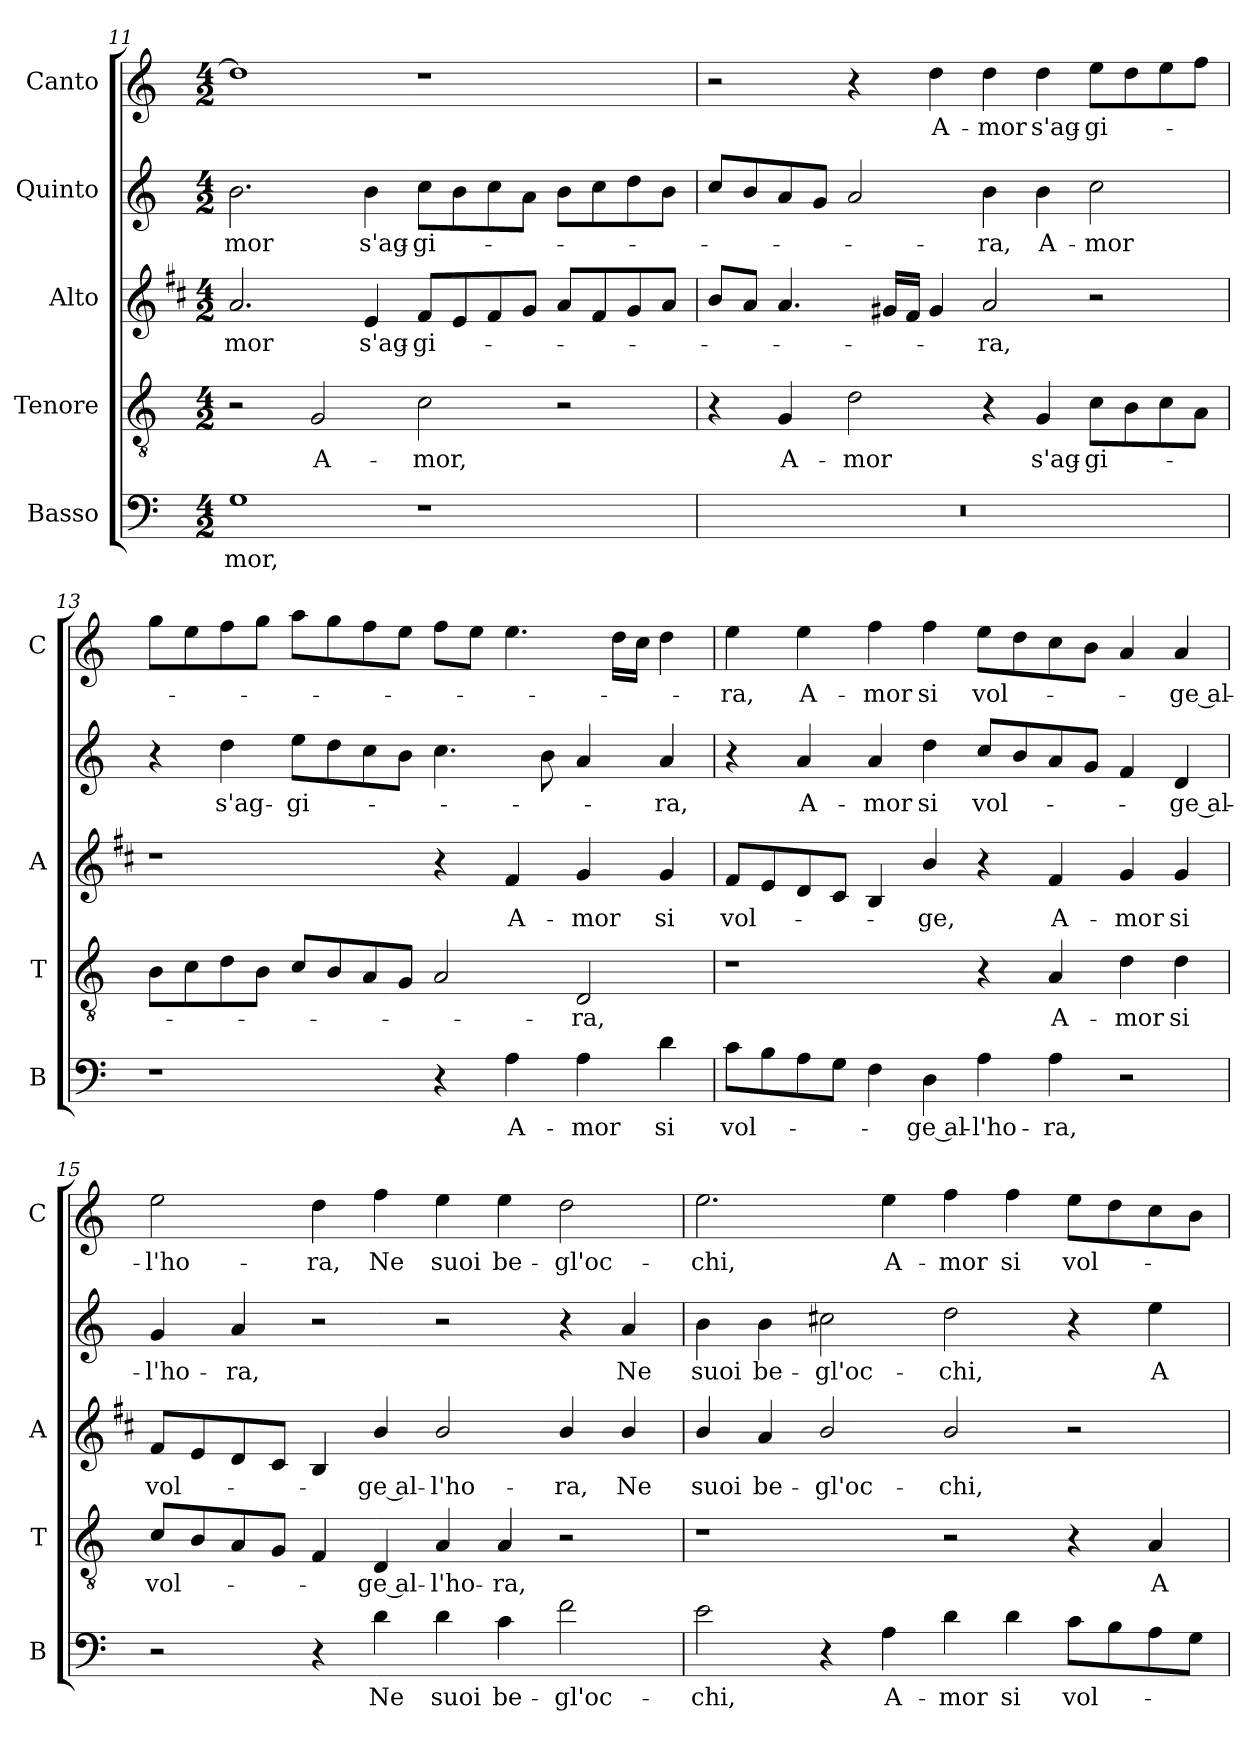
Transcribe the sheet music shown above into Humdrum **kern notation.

**kern	**text	**kern	**text	**kern	**text	**kern	**text	**kern	**text
*part5	*part5	*part4	*part4	*part3	*part3	*part2	*part2	*part1	*part1
*staff5	*staff5	*staff4	*staff4	*staff3	*staff3	*staff2	*staff2	*staff1	*staff1
*I"Basso	*	*I"Tenore	*	*I"Alto	*	*I"Quinto	*	*I"Canto	*
*I'B	*	*I'T	*	*I'A	*	*	*	*I'C	*
*clefF4	*	*clefGv2	*	*clefG2	*	*clefG2	*	*clefG2	*
*	*	*	*	*ITrd1c2	*	*	*	*	*
*k[]	*	*k[]	*	*k[]	*	*k[]	*	*k[]	*
*C:	*	*C:	*	*C:	*	*C:	*	*C:	*
*M4/2	*	*M4/2	*	*M4/2	*	*M4/2	*	*M4/2	*
=11	=11	=11	=11	=11	=11	=11	=11	=11	=11
!	!LO:LY:b	!	!	!	!LO:LY:b	!	!LO:LY:b	!	!
1G	-mor,	2r	.	2.g/	-mor	2.b\	-mor	1dd]	.
!	!	!	!LO:LY:b	!	!	!	!	!	!
.	.	2G/	A-	.	.	.	.	.	.
!	!	!	!	!	!LO:LY:b	!	!LO:LY:b	!	!
.	.	.	.	4d/	s'ag-	4b\	s'ag-	.	.
!	!	!	!LO:LY:b	!	!LO:LY:b	!	!LO:LY:b	!	!
1r	.	2c\	-mor,	8e/L	-gi-	8cc\L	-gi-	1r	.
.	.	.	.	8d/	.	8b\	.	.	.
.	.	.	.	8e/	.	8cc\	.	.	.
.	.	.	.	8f/J	.	8a\J	.	.	.
.	.	2r	.	8g/L	.	8b\L	.	.	.
.	.	.	.	8e/	.	8cc\	.	.	.
.	.	.	.	8f/	.	8dd\	.	.	.
.	.	.	.	8g/J	.	8b\J	.	.	.
=12	=12	=12	=12	=12	=12	=12	=12	=12	=12
0r	.	4r	.	8a/L	.	8cc/L	.	2r	.
.	.	.	.	8g/J	.	8b/	.	.	.
!	!	!	!LO:LY:b	!	!	!	!	!	!
.	.	4G/	A-	4.g/	.	8a/	.	.	.
.	.	.	.	.	.	8g/J	.	.	.
!	!	!	!LO:LY:b	!	!	!	!	!	!
.	.	2d\	-mor	.	.	2a/	.	4r	.
.	.	.	.	16f#X/LL	.	.	.	.	.
.	.	.	.	16e/JJ	.	.	.	.	.
!	!	!	!	!	!	!	!	!	!LO:LY:b
.	.	.	.	4f#/	.	.	.	4dd\	A-
!	!	!	!	!	!LO:LY:b	!	!LO:LY:b	!	!LO:LY:b
.	.	4r	.	2g/	-ra,	4b\	-ra,	4dd\	-mor
!	!	!	!LO:LY:b	!	!	!	!LO:LY:b	!	!LO:LY:b
.	.	4G/	s'ag-	.	.	4b\	A-	4dd\	s'ag-
!	!	!	!LO:LY:b	!	!	!	!LO:LY:b	!	!LO:LY:b
.	.	8c\L	-gi-	2r	.	2cc\	-mor	8ee\L	-gi-
.	.	8B\	.	.	.	.	.	8dd\	.
.	.	8c\	.	.	.	.	.	8ee\	.
.	.	8A\J	.	.	.	.	.	8ff\J	.
!!LO:LB:g=z
=13	=13	=13	=13	=13	=13	=13	=13	=13	=13
1r	.	8B\L	.	1r	.	4r	.	8gg\L	.
.	.	8c\	.	.	.	.	.	8ee\	.
!	!	!	!	!	!	!	!LO:LY:b	!	!
.	.	8d\	.	.	.	4dd\	s'ag-	8ff\	.
.	.	8B\J	.	.	.	.	.	8gg\J	.
!	!	!	!	!	!	!	!LO:LY:b	!	!
.	.	8c/L	.	.	.	8ee\L	-gi-	8aa\L	.
.	.	8B/	.	.	.	8dd\	.	8gg\	.
.	.	8A/	.	.	.	8cc\	.	8ff\	.
.	.	8G/J	.	.	.	8b\J	.	8ee\J	.
4r	.	2A/	.	4r	.	4.cc\	.	8ff\L	.
.	.	.	.	.	.	.	.	8ee\J	.
!	!LO:LY:b	!	!	!	!LO:LY:b	!	!	!	!
4A\	A-	.	.	4e/	A-	.	.	4.ee\	.
.	.	.	.	.	.	8b\	.	.	.
!	!LO:LY:b	!	!LO:LY:b	!	!LO:LY:b	!	!	!	!
4A\	-mor	2D/	-ra,	4f/	-mor	4a/	.	.	.
.	.	.	.	.	.	.	.	16dd\LL	.
.	.	.	.	.	.	.	.	16cc\JJ	.
!	!LO:LY:b	!	!	!	!LO:LY:b	!	!LO:LY:b	!	!
4d\	si	.	.	4f/	si	4a/	-ra,	4dd\	.
=14	=14	=14	=14	=14	=14	=14	=14	=14	=14
!	!LO:LY:b	!	!	!	!LO:LY:b	!	!	!	!LO:LY:b
8c\L	vol-	1r	.	8e/L	vol-	4r	.	4ee\	-ra,
8B\	.	.	.	8d/	.	.	.	.	.
!	!	!	!	!	!	!	!LO:LY:b	!	!LO:LY:b
8A\	.	.	.	8c/	.	4a/	A-	4ee\	A-
8G\J	.	.	.	8B/J	.	.	.	.	.
!	!	!	!	!	!	!	!LO:LY:b	!	!LO:LY:b
4F\	.	.	.	4A/	.	4a/	-mor	4ff\	-mor
!	!LO:LY:b	!	!	!	!LO:LY:b	!	!LO:LY:b	!	!LO:LY:b
4D\	-ge al-	.	.	4a/	-ge,	4dd\	si	4ff\	si
!	!LO:LY:b	!	!	!	!	!	!LO:LY:b	!	!LO:LY:b
4A\	-l'ho-	4r	.	4r	.	8cc/L	vol-	8ee\L	vol-
.	.	.	.	.	.	8b/	.	8dd\	.
!	!LO:LY:b	!	!LO:LY:b	!	!LO:LY:b	!	!	!	!
4A\	-ra,	4A/	A-	4e/	A-	8a/	.	8cc\	.
.	.	.	.	.	.	8g/J	.	8b\J	.
!	!	!	!LO:LY:b	!	!LO:LY:b	!	!	!	!
2r	.	4d\	-mor	4f/	-mor	4f/	.	4a/	.
!	!	!	!LO:LY:b	!	!LO:LY:b	!	!LO:LY:b	!	!LO:LY:b
.	.	4d\	si	4f/	si	4d/	-ge al-	4a/	-ge al-
=15	=15	=15	=15	=15	=15	=15	=15	=15	=15
!	!	!	!LO:LY:b	!	!LO:LY:b	!	!LO:LY:b	!	!LO:LY:b
2r	.	8c/L	vol-	8e/L	vol-	4g/	-l'ho-	2ee\	-l'ho-
.	.	8B/	.	8d/	.	.	.	.	.
!	!	!	!	!	!	!	!LO:LY:b	!	!
.	.	8A/	.	8c/	.	4a/	-ra,	.	.
.	.	8G/J	.	8B/J	.	.	.	.	.
!	!	!	!	!	!	!	!	!	!LO:LY:b
4r	.	4F/	.	4A/	.	2r	.	4dd\	-ra,
!	!LO:LY:b	!	!LO:LY:b	!	!LO:LY:b	!	!	!	!LO:LY:b
4d\	Ne	4D/	-ge al-	4a/	-ge al-	.	.	4ff\	Ne
!	!LO:LY:b	!	!LO:LY:b	!	!LO:LY:b	!	!	!	!LO:LY:b
4d\	suoi	4A/	-l'ho-	2a/	-l'ho-	2r	.	4ee\	suoi
!	!LO:LY:b	!	!LO:LY:b	!	!	!	!	!	!LO:LY:b
4c\	be-	4A/	-ra,	.	.	.	.	4ee\	be-
!	!LO:LY:b	!	!	!	!LO:LY:b	!	!	!	!LO:LY:b
2f\	-gl'oc-	2r	.	4a/	-ra,	4r	.	2dd\	-gl'oc-
!	!	!	!	!	!LO:LY:b	!	!LO:LY:b	!	!
.	.	.	.	4a/	Ne	4a/	Ne	.	.
!!LO:LB:g=z
=16	=16	=16	=16	=16	=16	=16	=16	=16	=16
!	!LO:LY:b	!	!	!	!LO:LY:b	!	!LO:LY:b	!	!LO:LY:b
2e\	-chi,	1r	.	4a/	suoi	4b\	suoi	2.ee\	-chi,
!	!	!	!	!	!LO:LY:b	!	!LO:LY:b	!	!
.	.	.	.	4g/	be-	4b\	be-	.	.
!	!	!	!	!	!LO:LY:b	!	!LO:LY:b	!	!
4r	.	.	.	2a/	-gl'oc-	2cc#X\	-gl'oc-	.	.
!	!LO:LY:b	!	!	!	!	!	!	!	!LO:LY:b
4A\	A-	.	.	.	.	.	.	4ee\	A-
!	!LO:LY:b	!	!	!	!LO:LY:b	!	!LO:LY:b	!	!LO:LY:b
4d\	-mor	2r	.	2a/	-chi,	2dd\	-chi,	4ff\	-mor
!	!LO:LY:b	!	!	!	!	!	!	!	!LO:LY:b
4d\	si	.	.	.	.	.	.	4ff\	si
!	!LO:LY:b	!	!	!	!	!	!	!	!LO:LY:b
8c\L	vol-	4r	.	2r	.	4r	.	8ee\L	vol-
8B\	.	.	.	.	.	.	.	8dd\	.
!	!	!	!LO:LY:b	!	!	!	!LO:LY:b	!	!
8A\	.	4A/	A-	.	.	4ee\	A-	8cc\	.
8G\J	.	.	.	.	.	.	.	8b\J	.
=	=	=	=	=	=	=	=	=	=
*-	*-	*-	*-	*-	*-	*-	*-	*-	*-
